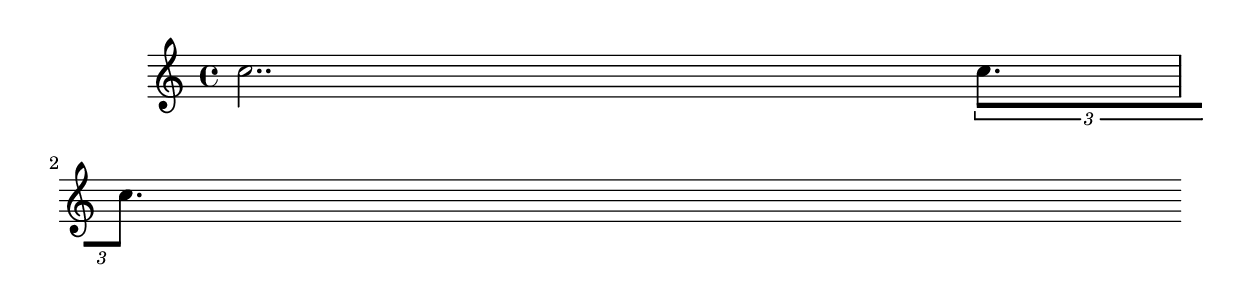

\header {

  texidoc = "The @code{break-overshoot} property sets the amount that
a spanner (in this case: the beam) in case of a line break extends
beyond the rightmost column and extends to the left beyond the
prefatory matter."

}

\version "2.7.4"

\paper { raggedright = ##t }

\relative c'' {
  \override Beam #'break-overshoot = #'(1.0 . 2.0)
  \override TupletBracket #'break-overshoot = #'(1.0 . 2.0)
  \set allowBeamBreak = ##t
  c2.. \times 2/3 { c8.[ \break c8.] }
}
